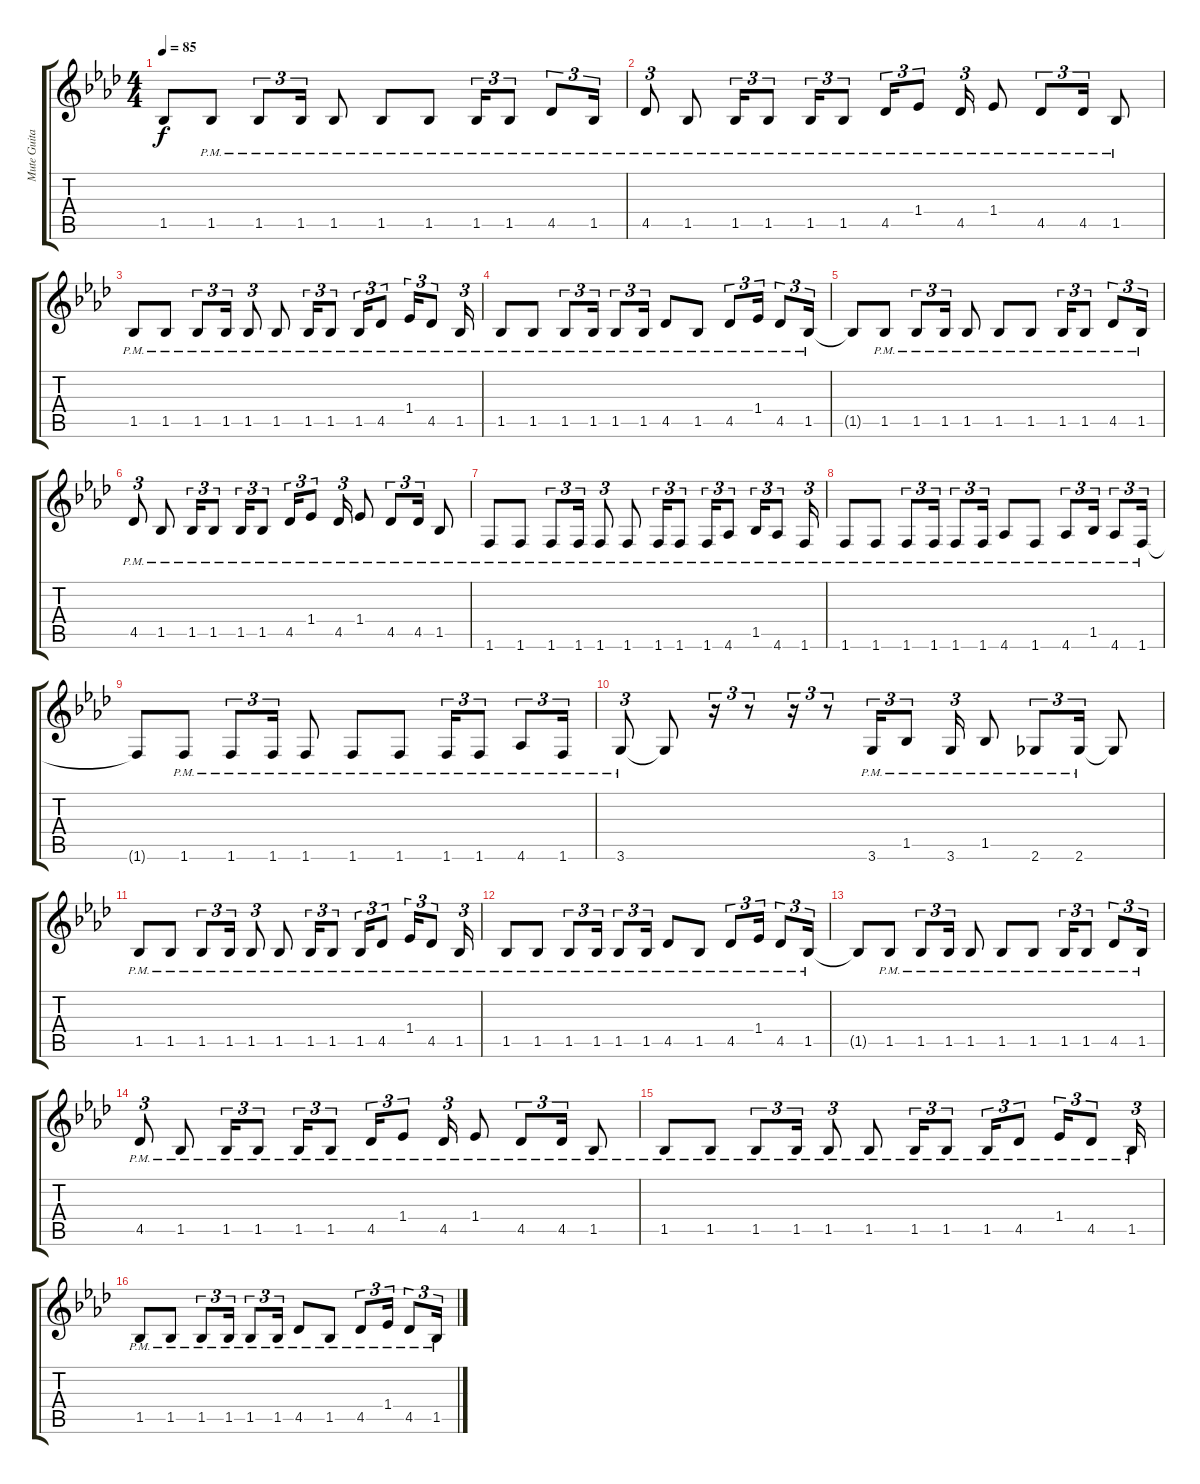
\track ("Mute Guitar" "Mute Guita") {instrument electricguitarclean}
\staff {score tabs}
\tuning (E4 B3 G3 D3 A2 E2) {hide}
\ts (4 4)
\tempo 85
\clef g2
\ks ab
1.5{t}.8{dy f} 1.5{pm}.8 1.5{pm}.8{tu (3 2)} 1.5{pm}.16{tu (3 2)} 1.5{pm}.8 1.5{pm}.8 1.5{pm}.8 1.5{pm}.16{tu (3 2)} 1.5{pm}.8{tu (3 2)} 4.5{pm}.8{tu (3 2)} 1.5{pm}.16{tu (3 2)} |
4.5{pm}.8{tu (3 2)} 1.5{pm}.8 1.5{pm}.16{tu (3 2)} 1.5{pm}.8{tu (3 2)} 1.5{pm}.16{tu (3 2)} 1.5{pm}.8{tu (3 2)} 4.5{pm}.16{tu (3 2)} 1.4{pm}.8{tu (3 2)} 4.5{pm}.16{tu (3 2)} 1.4{pm}.8 4.5{pm}.8{tu (3 2)} 4.5{pm}.16{tu (3 2)} 1.5{pm}.8 |
1.5{pm}.8 1.5{pm}.8 1.5{pm}.8{tu (3 2)} 1.5{pm}.16{tu (3 2)} 1.5{pm}.8{tu (3 2)} 1.5{pm}.8 1.5{pm}.16{tu (3 2)} 1.5{pm}.8{tu (3 2)} 1.5{pm}.16{tu (3 2)} 4.5{pm}.8{tu (3 2)} 1.4{pm}.16{tu (3 2)} 4.5{pm}.8{tu (3 2)} 1.5{pm}.16{tu (3 2)} |
1.5{pm}.8 1.5{pm}.8 1.5{pm}.8{tu (3 2)} 1.5{pm}.16{tu (3 2)} 1.5{pm}.8{tu (3 2)} 1.5{pm}.16{tu (3 2)} 4.5{pm}.8 1.5{pm}.8 4.5{pm}.8{tu (3 2)} 1.4{pm}.16{tu (3 2)} 4.5{pm}.8{tu (3 2)} 1.5{pm}.16{tu (3 2)} |
1.5{t}.8 1.5{pm}.8 1.5{pm}.8{tu (3 2)} 1.5{pm}.16{tu (3 2)} 1.5{pm}.8 1.5{pm}.8 1.5{pm}.8 1.5{pm}.16{tu (3 2)} 1.5{pm}.8{tu (3 2)} 4.5{pm}.8{tu (3 2)} 1.5{pm}.16{tu (3 2)} |
4.5{pm}.8{tu (3 2)} 1.5{pm}.8 1.5{pm}.16{tu (3 2)} 1.5{pm}.8{tu (3 2)} 1.5{pm}.16{tu (3 2)} 1.5{pm}.8{tu (3 2)} 4.5{pm}.16{tu (3 2)} 1.4{pm}.8{tu (3 2)} 4.5{pm}.16{tu (3 2)} 1.4{pm}.8 4.5{pm}.8{tu (3 2)} 4.5{pm}.16{tu (3 2)} 1.5{pm}.8 |
1.6{pm}.8 1.6{pm}.8 1.6{pm}.8{tu (3 2)} 1.6{pm}.16{tu (3 2)} 1.6{pm}.8{tu (3 2)} 1.6{pm}.8 1.6{pm}.16{tu (3 2)} 1.6{pm}.8{tu (3 2)} 1.6{pm}.16{tu (3 2)} 4.6{pm}.8{tu (3 2)} 1.5{pm}.16{tu (3 2)} 4.6{pm}.8{tu (3 2)} 1.6{pm}.16{tu (3 2)} |
1.6{pm}.8 1.6{pm}.8 1.6{pm}.8{tu (3 2)} 1.6{pm}.16{tu (3 2)} 1.6{pm}.8{tu (3 2)} 1.6{pm}.16{tu (3 2)} 4.6{pm}.8 1.6{pm}.8 4.6{pm}.8{tu (3 2)} 1.5{pm}.16{tu (3 2)} 4.6{pm}.8{tu (3 2)} 1.6{pm}.16{tu (3 2)} |
1.6{t}.8 1.6{pm}.8 1.6{pm}.8{tu (3 2)} 1.6{pm}.16{tu (3 2)} 1.6{pm}.8 1.6{pm}.8 1.6{pm}.8 1.6{pm}.16{tu (3 2)} 1.6{pm}.8{tu (3 2)} 4.6{pm}.8{tu (3 2)} 1.6{pm}.16{tu (3 2)} |
3.6{pm}.8{tu (3 2)} 3.6{t}.8 r.16{tu (3 2)} r.8{tu (3 2)} r.16{tu (3 2)} r.8{tu (3 2)} 3.6{pm}.16{tu (3 2)} 1.5{pm}.8{tu (3 2)} 3.6{pm}.16{tu (3 2)} 1.5{pm}.8 2.6{pm}.8{tu (3 2)} 2.6{pm}.16{tu (3 2)} 2.6{t}.8 |
1.5{pm}.8 1.5{pm}.8 1.5{pm}.8{tu (3 2)} 1.5{pm}.16{tu (3 2)} 1.5{pm}.8{tu (3 2)} 1.5{pm}.8 1.5{pm}.16{tu (3 2)} 1.5{pm}.8{tu (3 2)} 1.5{pm}.16{tu (3 2)} 4.5{pm}.8{tu (3 2)} 1.4{pm}.16{tu (3 2)} 4.5{pm}.8{tu (3 2)} 1.5{pm}.16{tu (3 2)} |
1.5{pm}.8 1.5{pm}.8 1.5{pm}.8{tu (3 2)} 1.5{pm}.16{tu (3 2)} 1.5{pm}.8{tu (3 2)} 1.5{pm}.16{tu (3 2)} 4.5{pm}.8 1.5{pm}.8 4.5{pm}.8{tu (3 2)} 1.4{pm}.16{tu (3 2)} 4.5{pm}.8{tu (3 2)} 1.5{pm}.16{tu (3 2)} |
1.5{t}.8 1.5{pm}.8 1.5{pm}.8{tu (3 2)} 1.5{pm}.16{tu (3 2)} 1.5{pm}.8 1.5{pm}.8 1.5{pm}.8 1.5{pm}.16{tu (3 2)} 1.5{pm}.8{tu (3 2)} 4.5{pm}.8{tu (3 2)} 1.5{pm}.16{tu (3 2)} |
4.5{pm}.8{tu (3 2)} 1.5{pm}.8 1.5{pm}.16{tu (3 2)} 1.5{pm}.8{tu (3 2)} 1.5{pm}.16{tu (3 2)} 1.5{pm}.8{tu (3 2)} 4.5{pm}.16{tu (3 2)} 1.4{pm}.8{tu (3 2)} 4.5{pm}.16{tu (3 2)} 1.4{pm}.8 4.5{pm}.8{tu (3 2)} 4.5{pm}.16{tu (3 2)} 1.5{pm}.8 |
1.5{pm}.8 1.5{pm}.8 1.5{pm}.8{tu (3 2)} 1.5{pm}.16{tu (3 2)} 1.5{pm}.8{tu (3 2)} 1.5{pm}.8 1.5{pm}.16{tu (3 2)} 1.5{pm}.8{tu (3 2)} 1.5{pm}.16{tu (3 2)} 4.5{pm}.8{tu (3 2)} 1.4{pm}.16{tu (3 2)} 4.5{pm}.8{tu (3 2)} 1.5{pm}.16{tu (3 2)} |
1.5{pm}.8 1.5{pm}.8 1.5{pm}.8{tu (3 2)} 1.5{pm}.16{tu (3 2)} 1.5{pm}.8{tu (3 2)} 1.5{pm}.16{tu (3 2)} 4.5{pm}.8 1.5{pm}.8 4.5{pm}.8{tu (3 2)} 1.4{pm}.16{tu (3 2)} 4.5{pm}.8{tu (3 2)} 1.5{pm}.16{tu (3 2)}
